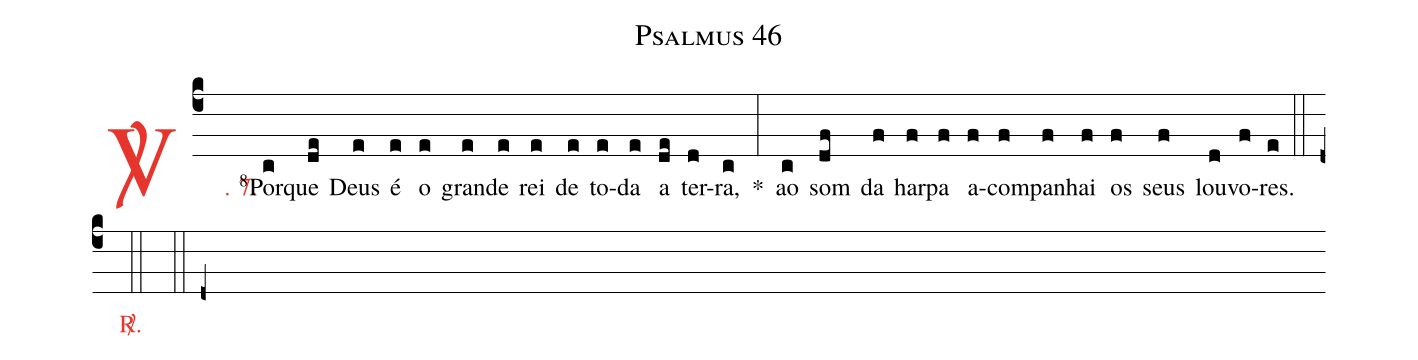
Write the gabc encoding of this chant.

name: Psalmus 46;
%%
(c4)

<c><sp>V/</sp>. 7.</c>() <v>\VSup{8}</v>Por(c)que(de) Deus(e) é(e) o(e) gran(e)de(e) rei(e) de(e) to(e)da(e) a(de) ter(d)ra,(c) *(:) ao(c) som(df) da(f) har(f)pa(f) a(f)com(f)pa(f)nhai(f) os(f) seus(f) lou(d)vo(f)res.(e)


(::)

<c><sp>R/</sp>.</c>(::)

(::)

(d+)
